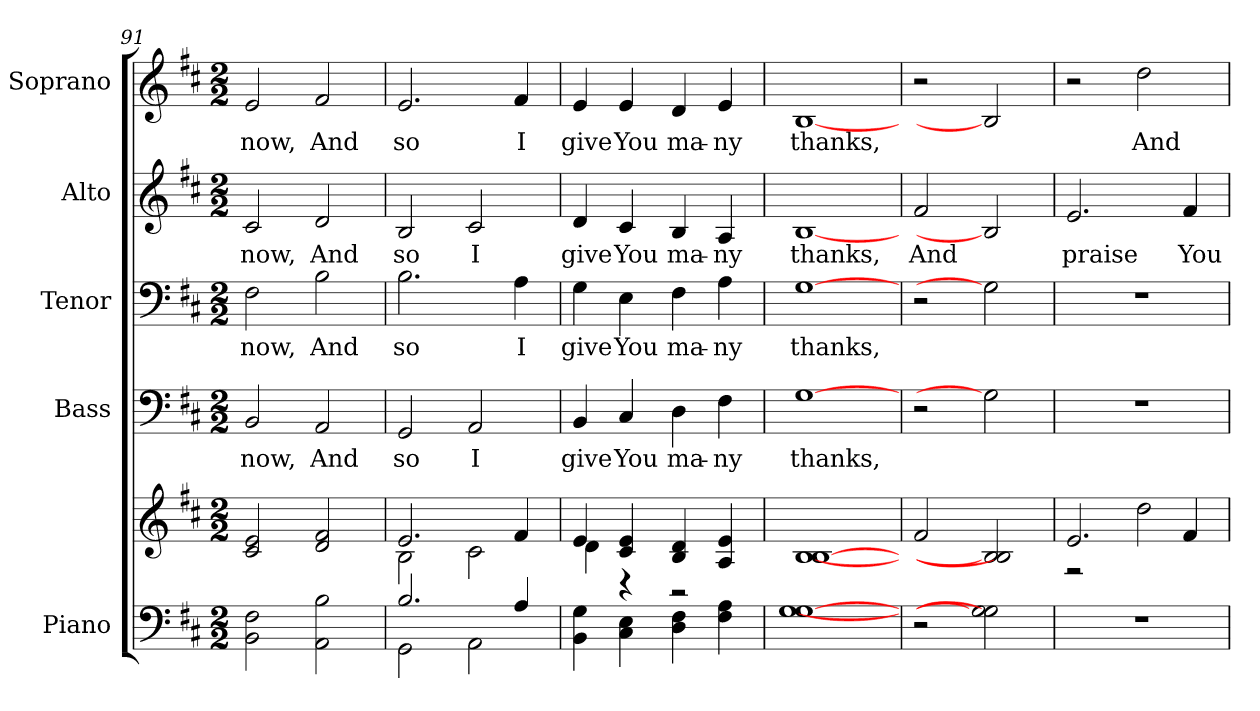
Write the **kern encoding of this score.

**kern	**kern	**kern	**text	**kern	**text	**kern	**text	**kern	**text
*part5	*part5	*part4	*part4	*part3	*part3	*part2	*part2	*part1	*part1
*staff6	*staff5	*staff4	*staff4	*staff3	*staff3	*staff2	*staff2	*staff1	*staff1
*I"Piano	*	*I"Bass	*	*I"Tenor	*	*I"Alto	*	*I"Soprano	*
*I'Pno.	*	*I'B.	*	*I'T.	*	*I'A.	*	*I'S.	*
*clefF4	*clefG2	*clefF4	*	*clefF4	*	*clefG2	*	*clefG2	*
*k[f#c#]	*k[f#c#]	*k[f#c#]	*	*k[f#c#]	*	*k[f#c#]	*	*k[f#c#]	*
*D:	*D:	*D:	*	*D:	*	*D:	*	*D:	*
*M2/2	*M2/2	*M2/2	*	*M2/2	*	*M2/2	*	*M2/2	*
=91	=91	=91	=91	=91	=91	=91	=91	=91	=91
!	!	!	!LO:LY:b:color=#000000	!	!	!	!	!	!
!	!	!	!	!	!LO:LY:b:color=#000000	!	!	!	!
!	!	!	!	!	!	!	!LO:LY:b:color=#000000	!	!
!	!	!	!	!	!	!	!	!	!LO:LY:b:color=#000000
2BBi\ 2F#i	2c#i/ 2ei	2BBi/	now,	2F#i\	now,	2c#i/	now,	2ei/	now,
!	!	!	!LO:LY:b:color=#000000	!	!	!	!	!	!
!	!	!	!	!	!LO:LY:b:color=#000000	!	!	!	!
!	!	!	!	!	!	!	!LO:LY:b:color=#000000	!	!
!	!	!	!	!	!	!	!	!	!LO:LY:b:color=#000000
2AAi\ 2Bi	2di/ 2f#i	2AAi/	And	2Bi\	And	2di/	And	2f#i/	And
=92	=92	=92	=92	=92	=92	=92	=92	=92	=92
*^	*^	*	*	*	*	*	*	*	*
!	!	!	!	!	!LO:LY:b:color=#000000	!	!	!	!	!	!
!	!	!	!	!	!	!	!LO:LY:b:color=#000000	!	!	!	!
!	!	!	!	!	!	!	!	!	!LO:LY:b:color=#000000	!	!
!	!	!	!	!	!	!	!	!	!	!	!LO:LY:b:color=#000000
2.Bi/	2GGi\	2.ei/	2Bi\	2GGi/	so	2.Bi\	so	2Bi/	so	2.ei/	so
!	!	!	!	!	!LO:LY:b:color=#000000	!	!	!	!	!	!
!	!	!	!	!	!	!	!	!	!LO:LY:b:color=#000000	!	!
.	2AAi\	.	2c#i\	2AAi/	I	.	.	2c#i/	I	.	.
!	!	!	!	!	!	!	!LO:LY:b:color=#000000	!	!	!	!
!	!	!	!	!	!	!	!	!	!	!	!LO:LY:b:color=#000000
4Ai/	.	4f#i/	.	.	.	4Ai\	I	.	.	4f#i/	I
*v	*v	*	*	*	*	*	*	*	*	*	*
=93	=93	=93	=93	=93	=93	=93	=93	=93	=93	=93
!	!	!	!	!LO:LY:b:color=#000000	!	!	!	!	!	!
!	!	!	!	!	!	!LO:LY:b:color=#000000	!	!	!	!
!	!	!	!	!	!	!	!	!LO:LY:b:color=#000000	!	!
!	!	!	!	!	!	!	!	!	!	!LO:LY:b:color=#000000
4BBi\ 4Gi	4ei/	4di\	4BBi/	give	4Gi\	give	4di/	give	4ei/	give
!	!	!	!	!LO:LY:b:color=#000000	!	!	!	!	!	!
!	!	!	!	!	!	!LO:LY:b:color=#000000	!	!	!	!
!	!	!	!	!	!	!	!	!LO:LY:b:color=#000000	!	!
!	!	!	!	!	!	!	!	!	!	!LO:LY:b:color=#000000
4C#i\ 4Ei	4c#i/ 4ei	4r	4C#i/	You	4Ei\	You	4c#i/	You	4ei/	You
!	!	!	!	!LO:LY:b:color=#000000	!	!	!	!	!	!
!	!	!	!	!	!	!LO:LY:b:color=#000000	!	!	!	!
!	!	!	!	!	!	!	!	!LO:LY:b:color=#000000	!	!
!	!	!	!	!	!	!	!	!	!	!LO:LY:b:color=#000000
4Di\ 4F#i	4Bi/ 4di	2r	4Di\	ma-	4F#i\	ma-	4Bi/	ma-	4di/	ma-
!	!	!	!	!LO:LY:b:color=#000000	!	!	!	!	!	!
!	!	!	!	!	!	!LO:LY:b:color=#000000	!	!	!	!
!	!	!	!	!	!	!	!	!LO:LY:b:color=#000000	!	!
!	!	!	!	!	!	!	!	!	!	!LO:LY:b:color=#000000
4F#i\ 4Ai	4Ai/ 4ei	.	4F#i\	-ny	4Ai\	-ny	4Ai/	-ny	4ei/	-ny
*	*v	*v	*	*	*	*	*	*	*	*
=94	=94	=94	=94	=94	=94	=94	=94	=94	=94
!	!	!	!LO:LY:b:color=#000000	!	!	!	!	!	!
!	!	!	!	!	!LO:LY:b:color=#000000	!	!	!	!
!	!	!	!	!	!	!	!LO:LY:b:color=#000000	!	!
!	!	!	!	!	!	!	!	!	!LO:LY:b:color=#000000
[1Gi [1Gi	[1Bi [1Bi	[1Gi	thanks,	[1Gi	thanks,	[1Bi	thanks,	[1Bi	thanks,
=95	=95	=95	=95	=95	=95	=95	=95	=95	=95
!	!	!	!	!	!	!	!LO:LY:b:color=#000000	!	!
2r	2f#i/	2r	.	2r	.	2f#i/	And	2r	.
2Gi] 2Gi]	2Bi] 2Bi]	2Gi]	.	2Gi]	.	2Bi]	.	2Bi]	.
!!LO:PB:g=z
=96	=96	=96	=96	=96	=96	=96	=96	=96	=96
*	*^	*	*	*	*	*	*	*	*
!	!	!	!	!	!	!	!	!LO:LY:b:color=#000000	!	!
1r	2.ei/	2r	1r	.	1r	.	2.ei/	praise	2r	.
!	!	!	!	!	!	!	!	!	!	!LO:LY:b:color=#000000
.	.	2ddi\	.	.	.	.	.	.	2ddi\	And
!	!	!	!	!	!	!	!	!LO:LY:b:color=#000000	!	!
.	4f#i/	.	.	.	.	.	4f#i/	You	.	.
*	*v	*v	*	*	*	*	*	*	*	*
=	=	=	=	=	=	=	=	=	=
*-	*-	*-	*-	*-	*-	*-	*-	*-	*-
